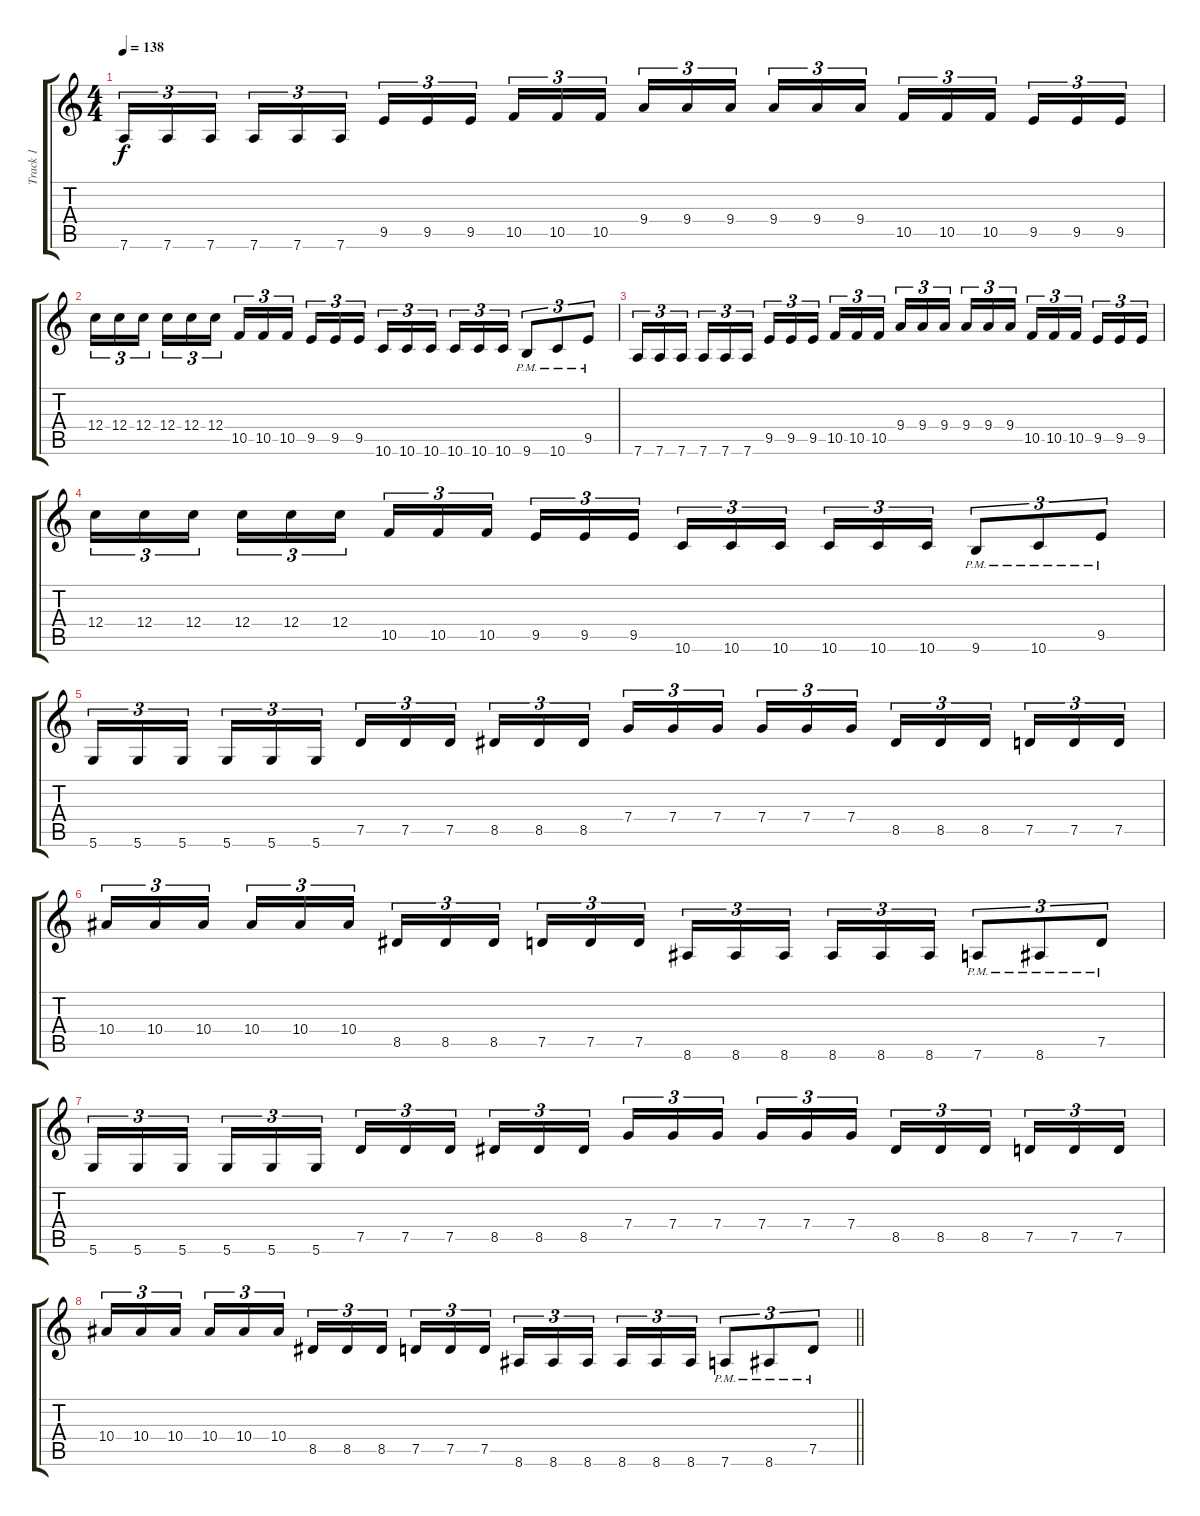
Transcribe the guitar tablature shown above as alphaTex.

\track ("Track 1" "Track 1") {instrument distortionguitar}
\staff {score tabs}
\tuning (D4 A3 F3 C3 G2 D2) {hide}
\ts (4 4)
\section ("" "")
\tempo 138
\clef g2
\ks c
7.6.16{tu (3 2) dy f} 7.6.16{tu (3 2)} 7.6.16{tu (3 2) beam splitsecondary} 7.6.16{tu (3 2)} 7.6.16{tu (3 2)} 7.6.16{tu (3 2)} 9.5.16{tu (3 2)} 9.5.16{tu (3 2)} 9.5.16{tu (3 2) beam splitsecondary} 10.5.16{tu (3 2)} 10.5.16{tu (3 2)} 10.5.16{tu (3 2)} 9.4.16{tu (3 2)} 9.4.16{tu (3 2)} 9.4.16{tu (3 2) beam splitsecondary} 9.4.16{tu (3 2)} 9.4.16{tu (3 2)} 9.4.16{tu (3 2)} 10.5.16{tu (3 2)} 10.5.16{tu (3 2)} 10.5.16{tu (3 2) beam splitsecondary} 9.5.16{tu (3 2)} 9.5.16{tu (3 2)} 9.5.16{tu (3 2)} |
12.4.16{tu (3 2)} 12.4.16{tu (3 2)} 12.4.16{tu (3 2) beam splitsecondary} 12.4.16{tu (3 2)} 12.4.16{tu (3 2)} 12.4.16{tu (3 2)} 10.5.16{tu (3 2)} 10.5.16{tu (3 2)} 10.5.16{tu (3 2) beam splitsecondary} 9.5.16{tu (3 2)} 9.5.16{tu (3 2)} 9.5.16{tu (3 2)} 10.6.16{tu (3 2)} 10.6.16{tu (3 2)} 10.6.16{tu (3 2) beam splitsecondary} 10.6.16{tu (3 2)} 10.6.16{tu (3 2)} 10.6.16{tu (3 2)} 9.6{pm}.8{tu (3 2)} 10.6{pm}.8{tu (3 2)} 9.5{pm}.8{tu (3 2)} |
7.6.16{tu (3 2)} 7.6.16{tu (3 2)} 7.6.16{tu (3 2) beam splitsecondary} 7.6.16{tu (3 2)} 7.6.16{tu (3 2)} 7.6.16{tu (3 2)} 9.5.16{tu (3 2)} 9.5.16{tu (3 2)} 9.5.16{tu (3 2) beam splitsecondary} 10.5.16{tu (3 2)} 10.5.16{tu (3 2)} 10.5.16{tu (3 2)} 9.4.16{tu (3 2)} 9.4.16{tu (3 2)} 9.4.16{tu (3 2) beam splitsecondary} 9.4.16{tu (3 2)} 9.4.16{tu (3 2)} 9.4.16{tu (3 2)} 10.5.16{tu (3 2)} 10.5.16{tu (3 2)} 10.5.16{tu (3 2) beam splitsecondary} 9.5.16{tu (3 2)} 9.5.16{tu (3 2)} 9.5.16{tu (3 2)} |
12.4.16{tu (3 2)} 12.4.16{tu (3 2)} 12.4.16{tu (3 2) beam splitsecondary} 12.4.16{tu (3 2)} 12.4.16{tu (3 2)} 12.4.16{tu (3 2)} 10.5.16{tu (3 2)} 10.5.16{tu (3 2)} 10.5.16{tu (3 2) beam splitsecondary} 9.5.16{tu (3 2)} 9.5.16{tu (3 2)} 9.5.16{tu (3 2)} 10.6.16{tu (3 2)} 10.6.16{tu (3 2)} 10.6.16{tu (3 2) beam splitsecondary} 10.6.16{tu (3 2)} 10.6.16{tu (3 2)} 10.6.16{tu (3 2)} 9.6{pm}.8{tu (3 2)} 10.6{pm}.8{tu (3 2)} 9.5{pm}.8{tu (3 2)} |
5.6.16{tu (3 2)} 5.6.16{tu (3 2)} 5.6.16{tu (3 2) beam splitsecondary} 5.6.16{tu (3 2)} 5.6.16{tu (3 2)} 5.6.16{tu (3 2)} 7.5.16{tu (3 2)} 7.5.16{tu (3 2)} 7.5.16{tu (3 2) beam splitsecondary} 8.5.16{tu (3 2)} 8.5.16{tu (3 2)} 8.5.16{tu (3 2)} 7.4.16{tu (3 2)} 7.4.16{tu (3 2)} 7.4.16{tu (3 2) beam splitsecondary} 7.4.16{tu (3 2)} 7.4.16{tu (3 2)} 7.4.16{tu (3 2)} 8.5.16{tu (3 2)} 8.5.16{tu (3 2)} 8.5.16{tu (3 2) beam splitsecondary} 7.5.16{tu (3 2)} 7.5.16{tu (3 2)} 7.5.16{tu (3 2)} |
10.4.16{tu (3 2)} 10.4.16{tu (3 2)} 10.4.16{tu (3 2) beam splitsecondary} 10.4.16{tu (3 2)} 10.4.16{tu (3 2)} 10.4.16{tu (3 2)} 8.5.16{tu (3 2)} 8.5.16{tu (3 2)} 8.5.16{tu (3 2) beam splitsecondary} 7.5.16{tu (3 2)} 7.5.16{tu (3 2)} 7.5.16{tu (3 2)} 8.6.16{tu (3 2)} 8.6.16{tu (3 2)} 8.6.16{tu (3 2) beam splitsecondary} 8.6.16{tu (3 2)} 8.6.16{tu (3 2)} 8.6.16{tu (3 2)} 7.6{pm}.8{tu (3 2)} 8.6{pm}.8{tu (3 2)} 7.5{pm}.8{tu (3 2)} |
5.6.16{tu (3 2)} 5.6.16{tu (3 2)} 5.6.16{tu (3 2) beam splitsecondary} 5.6.16{tu (3 2)} 5.6.16{tu (3 2)} 5.6.16{tu (3 2)} 7.5.16{tu (3 2)} 7.5.16{tu (3 2)} 7.5.16{tu (3 2) beam splitsecondary} 8.5.16{tu (3 2)} 8.5.16{tu (3 2)} 8.5.16{tu (3 2)} 7.4.16{tu (3 2)} 7.4.16{tu (3 2)} 7.4.16{tu (3 2) beam splitsecondary} 7.4.16{tu (3 2)} 7.4.16{tu (3 2)} 7.4.16{tu (3 2)} 8.5.16{tu (3 2)} 8.5.16{tu (3 2)} 8.5.16{tu (3 2) beam splitsecondary} 7.5.16{tu (3 2)} 7.5.16{tu (3 2)} 7.5.16{tu (3 2)} |
\barLineRight lightlight
10.4.16{tu (3 2)} 10.4.16{tu (3 2)} 10.4.16{tu (3 2) beam splitsecondary} 10.4.16{tu (3 2)} 10.4.16{tu (3 2)} 10.4.16{tu (3 2)} 8.5.16{tu (3 2)} 8.5.16{tu (3 2)} 8.5.16{tu (3 2) beam splitsecondary} 7.5.16{tu (3 2)} 7.5.16{tu (3 2)} 7.5.16{tu (3 2)} 8.6.16{tu (3 2)} 8.6.16{tu (3 2)} 8.6.16{tu (3 2) beam splitsecondary} 8.6.16{tu (3 2)} 8.6.16{tu (3 2)} 8.6.16{tu (3 2)} 7.6{pm}.8{tu (3 2)} 8.6{pm}.8{tu (3 2)} 7.5{pm}.8{tu (3 2)}
